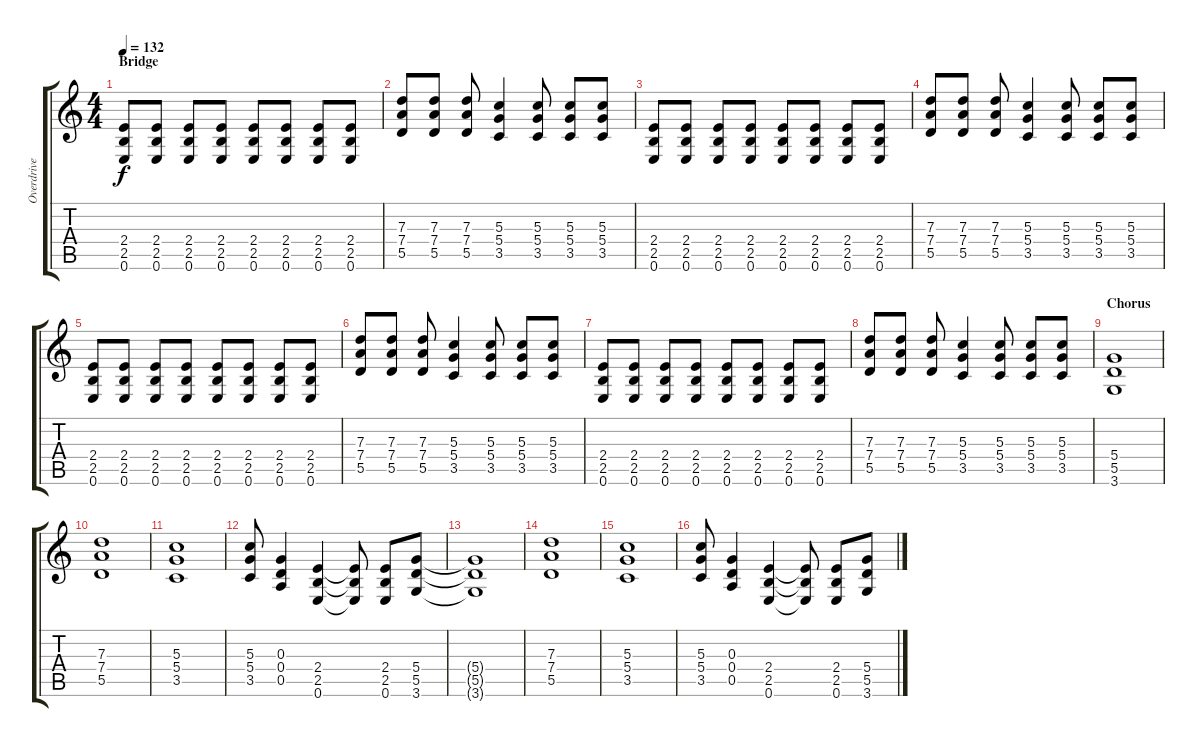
\track ("Overdrive" "Overdrive") {instrument overdrivenguitar}
\staff {score tabs}
\tuning (E4 B3 G3 D3 A2 E2) {hide}
\ts (4 4)
\section ("" "Bridge")
\tempo 132
\clef g2
\ks c
(2.4 2.5 0.6).8{dy f} (2.4 2.5 0.6).8 (2.4 2.5 0.6).8 (2.4 2.5 0.6).8 (2.4 2.5 0.6).8 (2.4 2.5 0.6).8 (2.4 2.5 0.6).8 (2.4 2.5 0.6).8 |
(7.3 7.4 5.5).8 (7.3 7.4 5.5).8 (7.3 7.4 5.5).8 (5.3 5.4 3.5).4 (5.3 5.4 3.5).8 (5.3 5.4 3.5).8 (5.3 5.4 3.5).8 |
(2.4 2.5 0.6).8 (2.4 2.5 0.6).8 (2.4 2.5 0.6).8 (2.4 2.5 0.6).8 (2.4 2.5 0.6).8 (2.4 2.5 0.6).8 (2.4 2.5 0.6).8 (2.4 2.5 0.6).8 |
(7.3 7.4 5.5).8 (7.3 7.4 5.5).8 (7.3 7.4 5.5).8 (5.3 5.4 3.5).4 (5.3 5.4 3.5).8 (5.3 5.4 3.5).8 (5.3 5.4 3.5).8 |
(2.4 2.5 0.6).8 (2.4 2.5 0.6).8 (2.4 2.5 0.6).8 (2.4 2.5 0.6).8 (2.4 2.5 0.6).8 (2.4 2.5 0.6).8 (2.4 2.5 0.6).8 (2.4 2.5 0.6).8 |
(7.3 7.4 5.5).8 (7.3 7.4 5.5).8 (7.3 7.4 5.5).8 (5.3 5.4 3.5).4 (5.3 5.4 3.5).8 (5.3 5.4 3.5).8 (5.3 5.4 3.5).8 |
(2.4 2.5 0.6).8 (2.4 2.5 0.6).8 (2.4 2.5 0.6).8 (2.4 2.5 0.6).8 (2.4 2.5 0.6).8 (2.4 2.5 0.6).8 (2.4 2.5 0.6).8 (2.4 2.5 0.6).8 |
(7.3 7.4 5.5).8 (7.3 7.4 5.5).8 (7.3 7.4 5.5).8 (5.3 5.4 3.5).4 (5.3 5.4 3.5).8 (5.3 5.4 3.5).8 (5.3 5.4 3.5).8 |
\section ("" "Chorus")
(5.4 5.5 3.6).1 |
(7.3 7.4 5.5).1 |
(5.3 5.4 3.5).1 |
(5.3 5.4 3.5).8 (0.3 0.4 0.5).4 (2.4 2.5 0.6).4 (2.4{t} 2.5{t} 0.6{t}).8 (2.4 2.5 0.6).8 (5.4 5.5 3.6).8 |
(5.4{t} 5.5{t} 3.6{t}).1 |
(7.3 7.4 5.5).1 |
(5.3 5.4 3.5).1 |
(5.3 5.4 3.5).8 (0.3 0.4 0.5).4 (2.4 2.5 0.6).4 (2.4{t} 2.5{t} 0.6{t}).8 (2.4 2.5 0.6).8 (5.4 5.5 3.6).8
